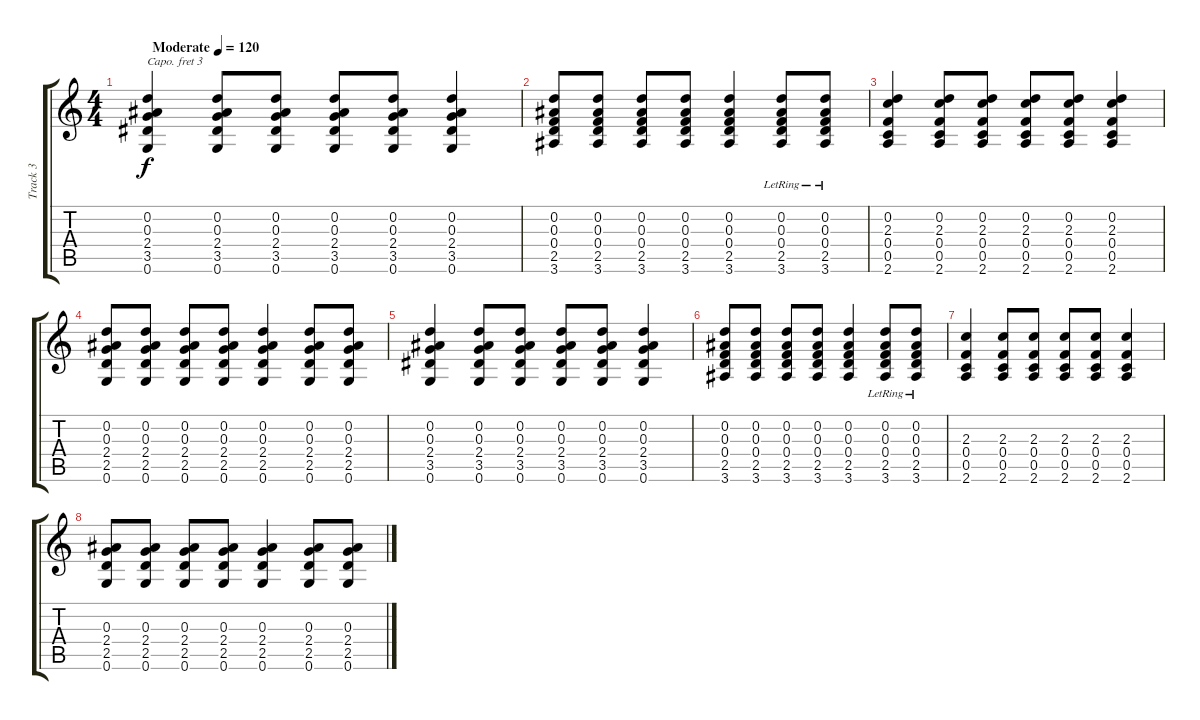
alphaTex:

\track ("Track 3" "Track 3") {instrument acousticguitarsteel}
\staff {score tabs}
\capo 3
\tuning (E4 B3 G3 D3 A2 E2) {hide}
\ts (4 4)
\tempo (120 "Moderate")
\clef g2
\ks c
(0.2 0.3 2.4 3.5 0.6).4{dy f instrument acousticguitarsteel} (0.2 0.3 2.4 3.5 0.6).8 (0.2 0.3 2.4 3.5 0.6).8 (0.2 0.3 2.4 3.5 0.6).8 (0.2 0.3 2.4 3.5 0.6).8 (0.2 0.3 2.4 3.5 0.6).4 |
(0.2 0.3 0.4 2.5 3.6).8 (0.2 0.3 0.4 2.5 3.6).8 (0.2 0.3 0.4 2.5 3.6).8 (0.2 0.3 0.4 2.5 3.6).8 (0.2 0.3 0.4 2.5 3.6).4 (0.2 0.3{lr} 0.4 2.5 3.6).8 (0.2 0.3{lr} 0.4 2.5 3.6).8 |
(0.2 2.3 0.4 0.5 2.6).4 (0.2 2.3 0.4 0.5 2.6).8 (0.2 2.3 0.4 0.5 2.6).8 (0.2 2.3 0.4 0.5 2.6).8 (0.2 2.3 0.4 0.5 2.6).8 (0.2 2.3 0.4 0.5 2.6).4 |
(0.2 0.3 2.4 2.5 0.6).8 (0.2 0.3 2.4 2.5 0.6).8 (0.2 0.3 2.4 2.5 0.6).8 (0.2 0.3 2.4 2.5 0.6).8 (0.2 0.3 2.4 2.5 0.6).4 (0.2 0.3 2.4 2.5 0.6).8 (0.2 0.3 2.4 2.5 0.6).8 |
(0.2 0.3 2.4 3.5 0.6).4 (0.2 0.3 2.4 3.5 0.6).8 (0.2 0.3 2.4 3.5 0.6).8 (0.2 0.3 2.4 3.5 0.6).8 (0.2 0.3 2.4 3.5 0.6).8 (0.2 0.3 2.4 3.5 0.6).4 |
(0.2 0.3 0.4 2.5 3.6).8 (0.2 0.3 0.4 2.5 3.6).8 (0.2 0.3 0.4 2.5 3.6).8 (0.2 0.3 0.4 2.5 3.6).8 (0.2 0.3 0.4 2.5 3.6).4 (0.2 0.3{lr} 0.4 2.5 3.6).8 (0.2 0.3{lr} 0.4 2.5 3.6).8 |
(2.3 0.4 0.5 2.6).4 (2.3 0.4 0.5 2.6).8 (2.3 0.4 0.5 2.6).8 (2.3 0.4 0.5 2.6).8 (2.3 0.4 0.5 2.6).8 (2.3 0.4 0.5 2.6).4 |
(0.3 2.4 2.5 0.6).8 (0.3 2.4 2.5 0.6).8 (0.3 2.4 2.5 0.6).8 (0.3 2.4 2.5 0.6).8 (0.3 2.4 2.5 0.6).4 (0.3 2.4 2.5 0.6).8 (0.3 2.4 2.5 0.6).8
